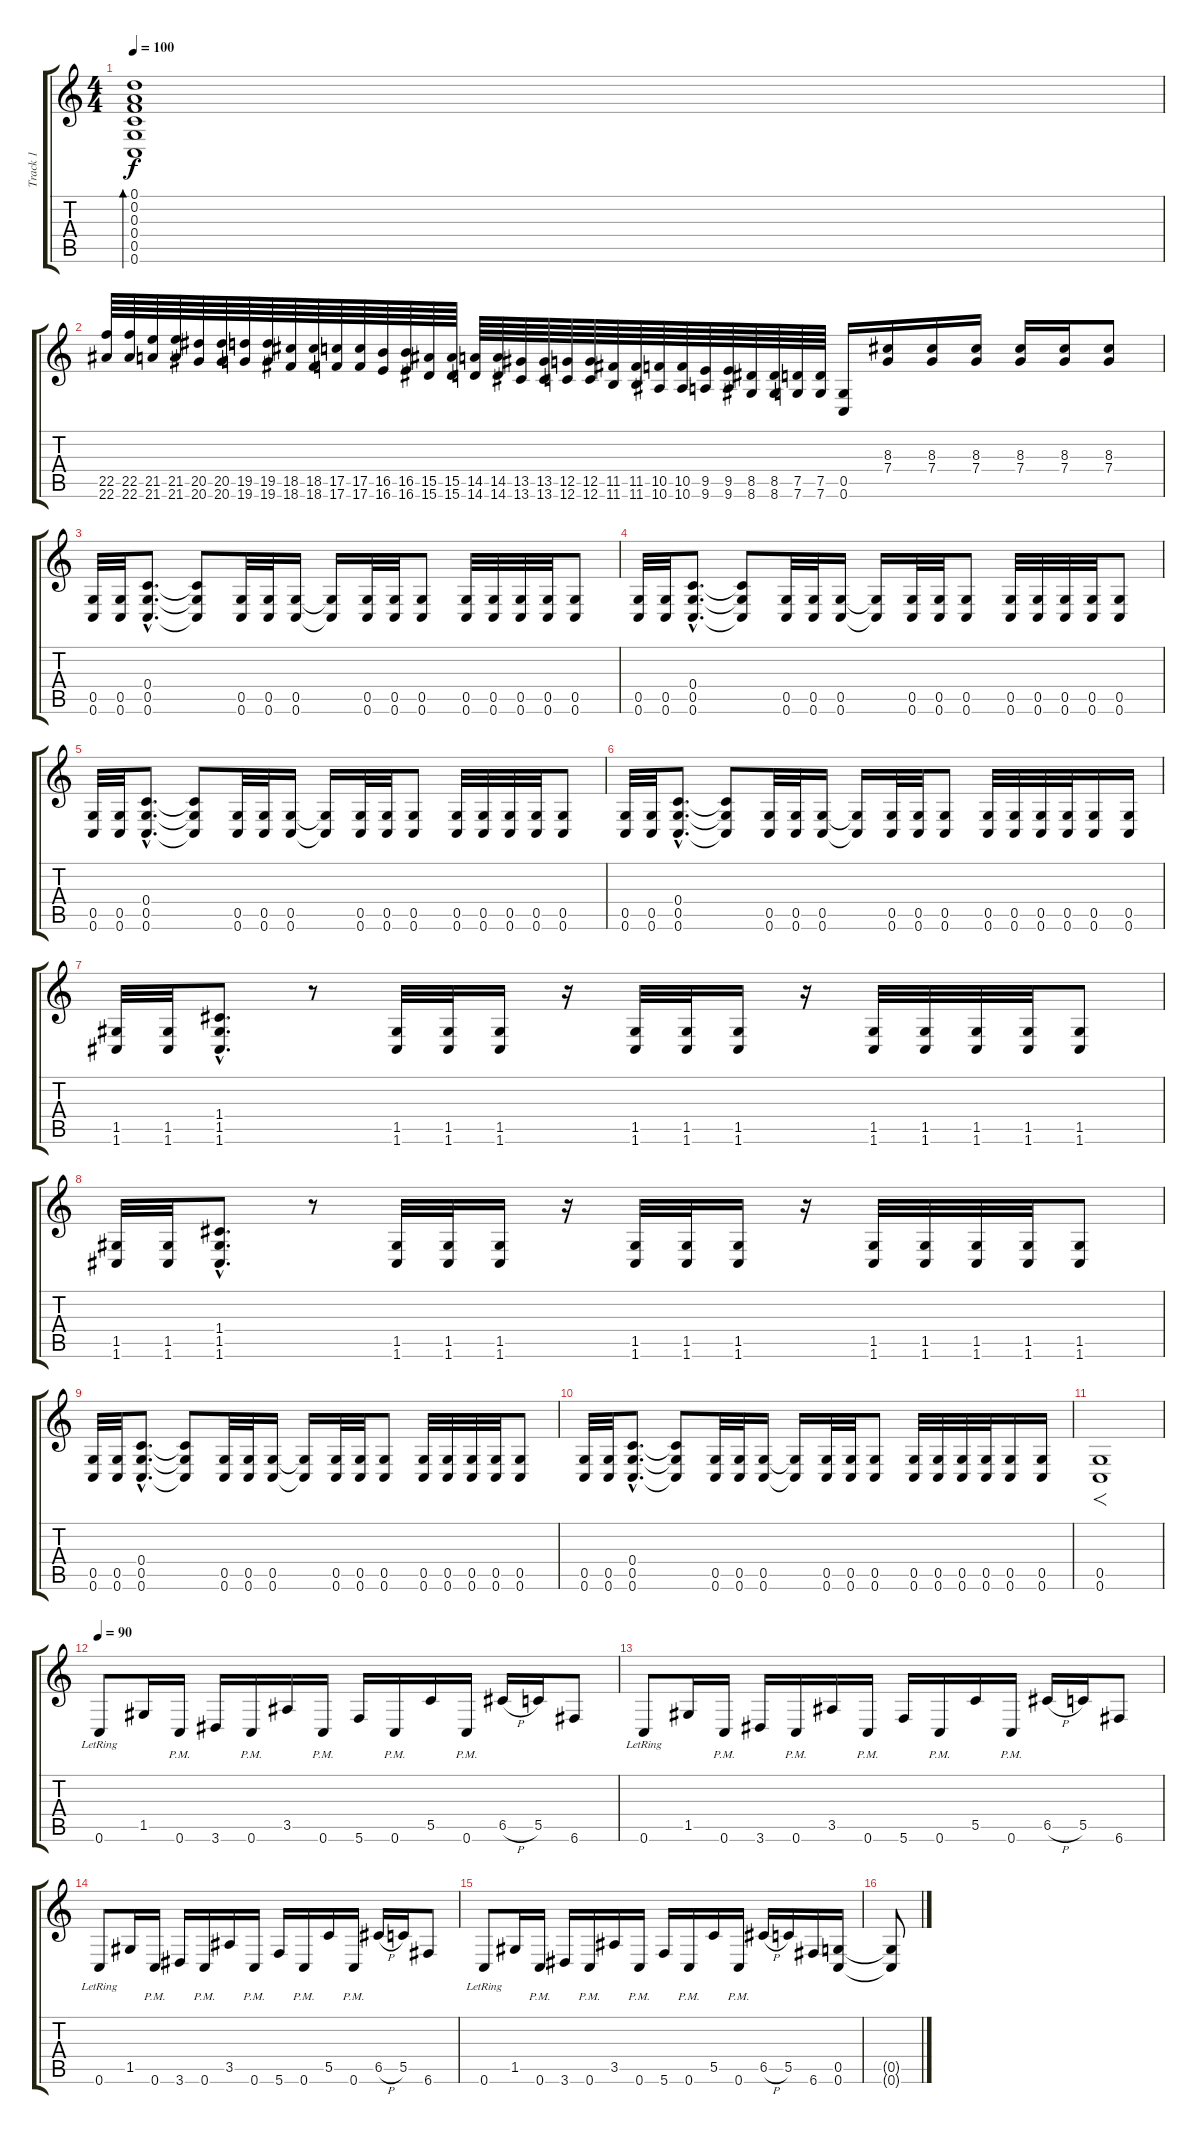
\track ("Track 1" "Track 1") {instrument overdrivenguitar}
\staff {score tabs}
\tuning (D4 A3 F3 C3 G2 C2) {hide}
\ts (4 4)
\tempo 100
\clef g2
\ks c
(0.1 0.2 0.3 0.4 0.5 0.6).1{bd 120 dy f} |
(22.5 22.6).64 (22.5 22.6).64 (21.5 21.6).64 (21.5 21.6).64 (20.5 20.6).64 (20.5 20.6).64 (19.5 19.6).64 (19.5 19.6).64 (18.5 18.6).64 (18.5 18.6).64 (17.5 17.6).64 (17.5 17.6).64 (16.5 16.6).64 (16.5 16.6).64 (15.5 15.6).64 (15.5 15.6).64 (14.5 14.6).64 (14.5 14.6).64 (13.5 13.6).64 (13.5 13.6).64 (12.5 12.6).64 (12.5 12.6).64 (11.5 11.6).64 (11.5 11.6).64 (10.5 10.6).64 (10.5 10.6).64 (9.5 9.6).64 (9.5 9.6).64 (8.5 8.6).64 (8.5 8.6).64 (7.5 7.6).64 (7.5 7.6).64 (0.5 0.6).16 (8.3 7.4).16 (8.3 7.4).16 (8.3 7.4).16 (8.3 7.4).16 (8.3 7.4).16 (8.3 7.4).8 |
(0.5 0.6).32 (0.5 0.6).32 (0.4{hac} 0.5{hac} 0.6{hac}).8{d} (0.4{t} 0.5{t} 0.6{t}).8 (0.5 0.6).32 (0.5 0.6).32 (0.5 0.6).16 (0.5{t} 0.6{t}).16 (0.5 0.6).32 (0.5 0.6).32 (0.5 0.6).8 (0.5 0.6).32 (0.5 0.6).32 (0.5 0.6).32 (0.5 0.6).32 (0.5 0.6).8 |
(0.5 0.6).32 (0.5 0.6).32 (0.4{hac} 0.5{hac} 0.6{hac}).8{d} (0.4{t} 0.5{t} 0.6{t}).8 (0.5 0.6).32 (0.5 0.6).32 (0.5 0.6).16 (0.5{t} 0.6{t}).16 (0.5 0.6).32 (0.5 0.6).32 (0.5 0.6).8 (0.5 0.6).32 (0.5 0.6).32 (0.5 0.6).32 (0.5 0.6).32 (0.5 0.6).8 |
(0.5 0.6).32 (0.5 0.6).32 (0.4{hac} 0.5{hac} 0.6{hac}).8{d} (0.4{t} 0.5{t} 0.6{t}).8 (0.5 0.6).32 (0.5 0.6).32 (0.5 0.6).16 (0.5{t} 0.6{t}).16 (0.5 0.6).32 (0.5 0.6).32 (0.5 0.6).8 (0.5 0.6).32 (0.5 0.6).32 (0.5 0.6).32 (0.5 0.6).32 (0.5 0.6).8 |
(0.5 0.6).32 (0.5 0.6).32 (0.4{hac} 0.5{hac} 0.6{hac}).8{d} (0.4{t} 0.5{t} 0.6{t}).8 (0.5 0.6).32 (0.5 0.6).32 (0.5 0.6).16 (0.5{t} 0.6{t}).16 (0.5 0.6).32 (0.5 0.6).32 (0.5 0.6).8 (0.5 0.6).32 (0.5 0.6).32 (0.5 0.6).32 (0.5 0.6).32 (0.5 0.6).16 (0.5 0.6).16 |
(1.5 1.6).32 (1.5 1.6).32 (1.4{hac} 1.5{hac} 1.6{hac}).8{d} r.8 (1.5 1.6).32 (1.5 1.6).32 (1.5 1.6).16 r.16 (1.5 1.6).32 (1.5 1.6).32 (1.5 1.6).16 r.16 (1.5 1.6).32 (1.5 1.6).32 (1.5 1.6).32 (1.5 1.6).32 (1.5 1.6).8 |
(1.5 1.6).32 (1.5 1.6).32 (1.4{hac} 1.5{hac} 1.6{hac}).8{d} r.8 (1.5 1.6).32 (1.5 1.6).32 (1.5 1.6).16 r.16 (1.5 1.6).32 (1.5 1.6).32 (1.5 1.6).16 r.16 (1.5 1.6).32 (1.5 1.6).32 (1.5 1.6).32 (1.5 1.6).32 (1.5 1.6).8 |
(0.5 0.6).32 (0.5 0.6).32 (0.4{hac} 0.5{hac} 0.6{hac}).8{d} (0.4{t} 0.5{t} 0.6{t}).8 (0.5 0.6).32 (0.5 0.6).32 (0.5 0.6).16 (0.5{t} 0.6{t}).16 (0.5 0.6).32 (0.5 0.6).32 (0.5 0.6).8 (0.5 0.6).32 (0.5 0.6).32 (0.5 0.6).32 (0.5 0.6).32 (0.5 0.6).8 |
(0.5 0.6).32 (0.5 0.6).32 (0.4{hac} 0.5{hac} 0.6{hac}).8{d} (0.4{t} 0.5{t} 0.6{t}).8 (0.5 0.6).32 (0.5 0.6).32 (0.5 0.6).16 (0.5{t} 0.6{t}).16 (0.5 0.6).32 (0.5 0.6).32 (0.5 0.6).8 (0.5 0.6).32 (0.5 0.6).32 (0.5 0.6).32 (0.5 0.6).32 (0.5 0.6).16 (0.5 0.6).16 |
(0.5 0.6).1{f} |
\tempo 90
0.6{lr}.8 1.5.16 0.6{pm}.16 3.6.16 0.6{pm}.16 3.5.16 0.6{pm}.16 5.6.16 0.6{pm}.16 5.5.16 0.6{pm}.16 6.5{h}.16 5.5.16 6.6.8 |
0.6{lr}.8 1.5.16 0.6{pm}.16 3.6.16 0.6{pm}.16 3.5.16 0.6{pm}.16 5.6.16 0.6{pm}.16 5.5.16 0.6{pm}.16 6.5{h}.16 5.5.16 6.6.8 |
0.6{lr}.8 1.5.16 0.6{pm}.16 3.6.16 0.6{pm}.16 3.5.16 0.6{pm}.16 5.6.16 0.6{pm}.16 5.5.16 0.6{pm}.16 6.5{h}.16 5.5.16 6.6.8 |
0.6{lr}.8 1.5.16 0.6{pm}.16 3.6.16 0.6{pm}.16 3.5.16 0.6{pm}.16 5.6.16 0.6{pm}.16 5.5.16 0.6{pm}.16 6.5{h}.16 5.5.16 6.6.16 (0.5 0.6).16 |
(0.5{t} 0.6{t}).8
